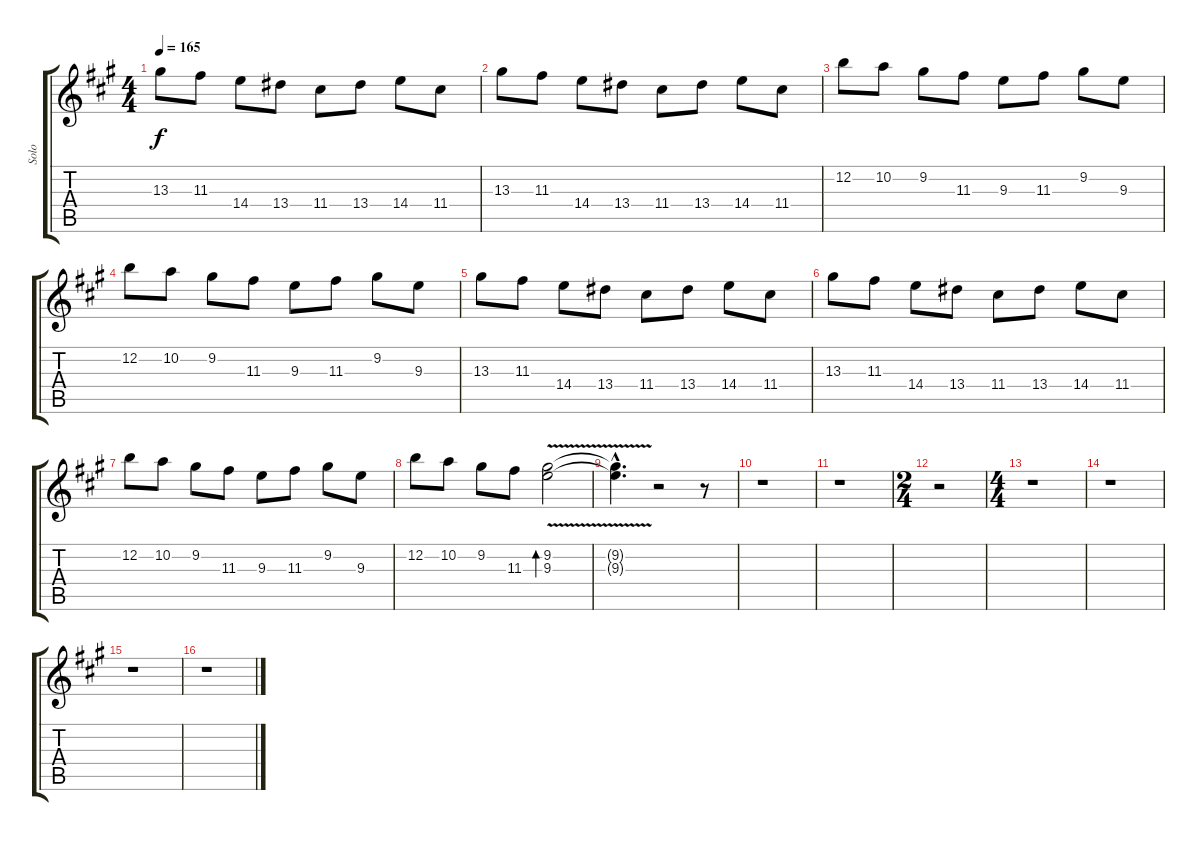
\track ("Solo" "Solo") {instrument distortionguitar}
\staff {score tabs}
\tuning (E4 B3 G3 D3 A2 E2) {hide}
\ts (4 4)
\tempo 165
\clef g2
\ks a
13.3.8{dy f} 11.3.8 14.4.8 13.4.8 11.4.8 13.4.8 14.4.8 11.4.8 |
13.3.8 11.3.8 14.4.8 13.4.8 11.4.8 13.4.8 14.4.8 11.4.8 |
12.2.8 10.2.8 9.2.8 11.3.8 9.3.8 11.3.8 9.2.8 9.3.8 |
12.2.8 10.2.8 9.2.8 11.3.8 9.3.8 11.3.8 9.2.8 9.3.8 |
13.3.8 11.3.8 14.4.8 13.4.8 11.4.8 13.4.8 14.4.8 11.4.8 |
13.3.8 11.3.8 14.4.8 13.4.8 11.4.8 13.4.8 14.4.8 11.4.8 |
12.2.8 10.2.8 9.2.8 11.3.8 9.3.8 11.3.8 9.2.8 9.3.8 |
12.2.8 10.2.8 9.2.8 11.3.8 (9.2{v} 9.3{v}).2{bd 120} |
(9.2{hac t} 9.3{hac t}).4{d} r.2 r.8 |
r.1 |
r.1 |
\ts (2 4)
r.2 |
\ts (4 4)
r.1 |
r.1 |
r.1 |
r.1
